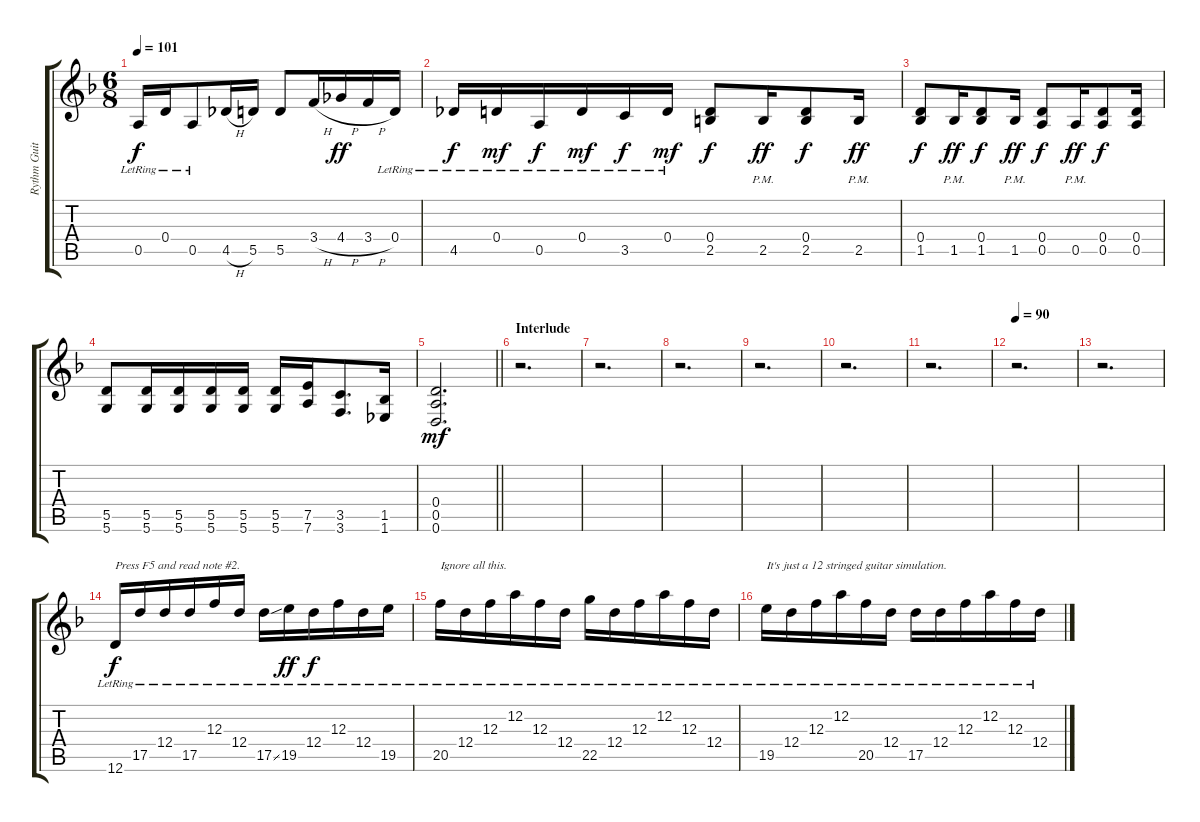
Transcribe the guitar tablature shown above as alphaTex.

\track ("Rythm Guitar 2" "Rythm Guit") {instrument distortionguitar}
\staff {score tabs}
\tuning (E4 A3 F3 D3 A2 D2) {hide}
\ts (6 8)
\tempo 101
\clef g2
\ks dminor
0.5{lr}.16{dy f} 0.4{lr}.16 0.5{lr}.8 4.5{h}.16 5.5.16 5.5.8 3.4{h}.16 4.4{h}.16{dy ff} 3.4{h}.16 0.4{lr}.16 |
4.5{lr}.16{dy f} 0.4{lr}.16{dy mf} 0.5{lr}.16{dy f} 0.4{lr}.16{dy mf} 3.5{lr}.16{dy f} 0.4{lr}.16{dy mf} (0.4 2.5).8{dy f} 2.5{pm}.16{dy ff} (0.4 2.5).8{dy f} 2.5{pm}.16{dy ff} |
(0.4 1.5).8{dy f} 1.5{pm}.16{dy ff} (0.4 1.5).8{dy f} 1.5{pm}.16{dy ff} (0.4 0.5).8{dy f} 0.5{pm}.16{dy ff} (0.4 0.5).8{dy f} (0.4 0.5).16 |
(5.5 5.6).8 (5.5 5.6).16 (5.5 5.6).16 (5.5 5.6).16 (5.5 5.6).16 (5.5 5.6).16 (7.5 7.6).16 (3.5 3.6).8{d} (1.5 1.6).16 |
\barLineRight lightlight
(0.4 0.5 0.6).2{d dy mf} |
\section ("" "Interlude")
r.2{d} |
r.2{d} |
r.2{d} |
r.2{d} |
r.2{d} |
r.2{d} |
\tempo 90
r.2{d} |
r.2{d} |
12.6{lr}.16{txt "Press F5 and read note #2." dy f volume 11 balance 8 instrument acousticguitarsteel} 17.5{lr}.16 12.4{lr}.16 17.5{lr}.16 12.3{lr}.16 12.4{lr}.16 17.5{ss lr}.16 19.5{lr}.16{dy ff} 12.4{lr}.16{dy f} 12.3{lr}.16 12.4{lr}.16 19.5{lr}.16 |
20.5{lr}.16{txt "Ignore all this."} 12.4{lr}.16 12.3{lr}.16 12.2{lr}.16 12.3{lr}.16 12.4{lr}.16 22.5{lr}.16 12.4{lr}.16 12.3{lr}.16 12.2{lr}.16 12.3{lr}.16 12.4{lr}.16 |
19.5{lr}.16{txt "It's just a 12 stringed guitar simulation."} 12.4{lr}.16 12.3{lr}.16 12.2{lr}.16 20.5{lr}.16 12.4{lr}.16 17.5{lr}.16 12.4{lr}.16 12.3{lr}.16 12.2{lr}.16 12.3{lr}.16 12.4{lr}.16
